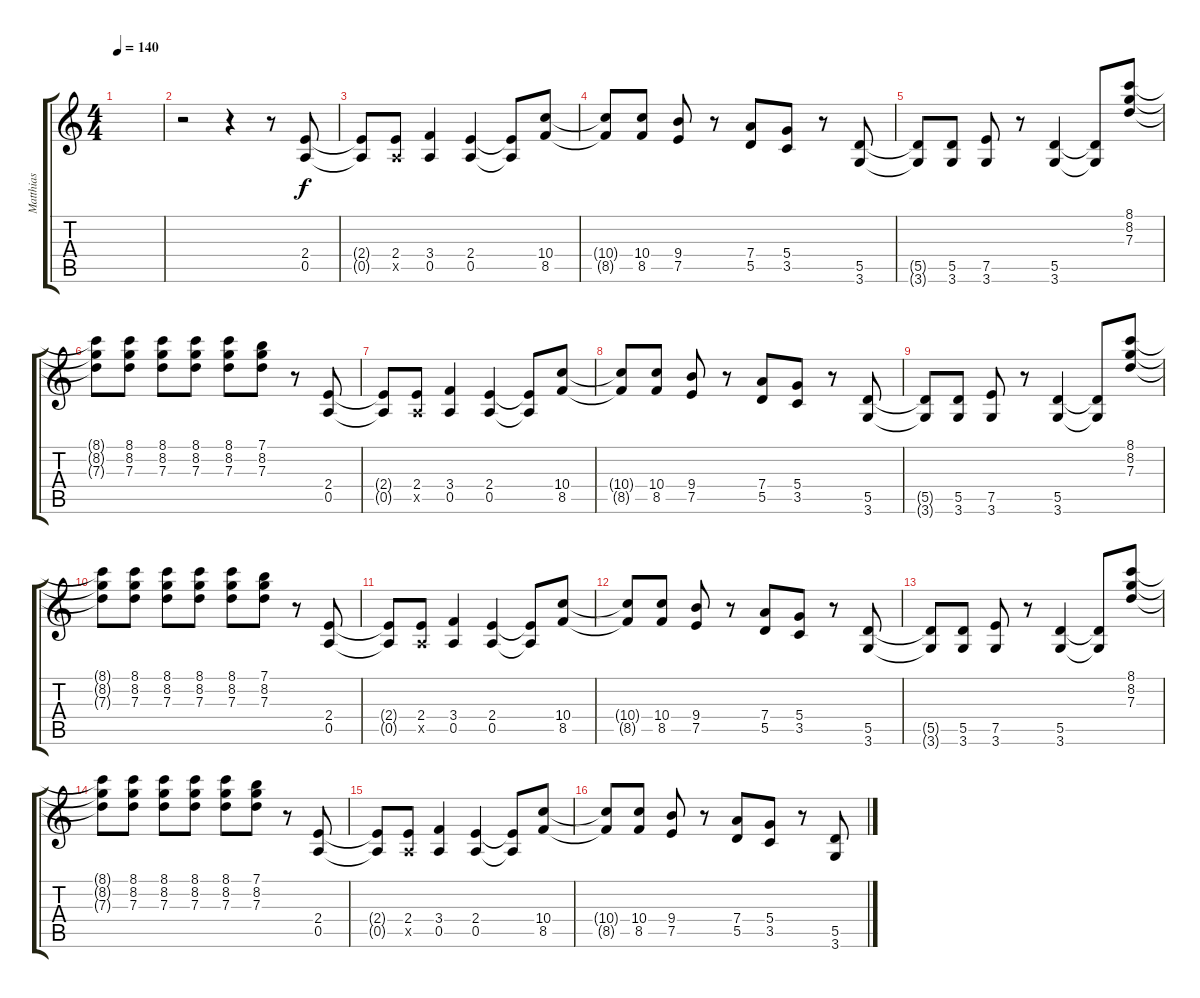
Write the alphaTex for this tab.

\track ("Matthias" "Matthias") {instrument distortionguitar}
\staff {score tabs}
\tuning (E4 B3 G3 D3 A2 E2) {hide}
\ts (4 4)
\tempo 140
\clef g2
\ks c
|
r.2 r.4 r.8 (2.4 0.5).8 |
(2.4{t} 0.5{t}).8 (2.4 0.5{x}).8 (3.4 0.5).4 (2.4 0.5).4 (2.4{t} 0.5{t}).8 (10.4 8.5).8 |
(10.4{t} 8.5{t}).8 (10.4 8.5).8 (9.4 7.5).8 r.8 (7.4 5.5).8 (5.4 3.5).8 r.8 (5.5 3.6).8 |
(5.5{t} 3.6{t}).8 (5.5 3.6).8 (7.5 3.6).8 r.8 (5.5 3.6).4 (5.5{t} 3.6{t}).8 (8.1 8.2 7.3).8 |
(8.1{t} 8.2{t} 7.3{t}).8 (8.1 8.2 7.3).8 (8.1 8.2 7.3).8 (8.1 8.2 7.3).8 (8.1 8.2 7.3).8 (7.1 8.2 7.3).8 r.8 (2.4 0.5).8 |
(2.4{t} 0.5{t}).8 (2.4 0.5{x}).8 (3.4 0.5).4 (2.4 0.5).4 (2.4{t} 0.5{t}).8 (10.4 8.5).8 |
(10.4{t} 8.5{t}).8 (10.4 8.5).8 (9.4 7.5).8 r.8 (7.4 5.5).8 (5.4 3.5).8 r.8 (5.5 3.6).8 |
(5.5{t} 3.6{t}).8 (5.5 3.6).8 (7.5 3.6).8 r.8 (5.5 3.6).4 (5.5{t} 3.6{t}).8 (8.1 8.2 7.3).8 |
(8.1{t} 8.2{t} 7.3{t}).8 (8.1 8.2 7.3).8 (8.1 8.2 7.3).8 (8.1 8.2 7.3).8 (8.1 8.2 7.3).8 (7.1 8.2 7.3).8 r.8 (2.4 0.5).8 |
(2.4{t} 0.5{t}).8 (2.4 0.5{x}).8 (3.4 0.5).4 (2.4 0.5).4 (2.4{t} 0.5{t}).8 (10.4 8.5).8 |
(10.4{t} 8.5{t}).8 (10.4 8.5).8 (9.4 7.5).8 r.8 (7.4 5.5).8 (5.4 3.5).8 r.8 (5.5 3.6).8 |
(5.5{t} 3.6{t}).8 (5.5 3.6).8 (7.5 3.6).8 r.8 (5.5 3.6).4 (5.5{t} 3.6{t}).8 (8.1 8.2 7.3).8 |
(8.1{t} 8.2{t} 7.3{t}).8 (8.1 8.2 7.3).8 (8.1 8.2 7.3).8 (8.1 8.2 7.3).8 (8.1 8.2 7.3).8 (7.1 8.2 7.3).8 r.8 (2.4 0.5).8 |
(2.4{t} 0.5{t}).8 (2.4 0.5{x}).8 (3.4 0.5).4 (2.4 0.5).4 (2.4{t} 0.5{t}).8 (10.4 8.5).8 |
(10.4{t} 8.5{t}).8 (10.4 8.5).8 (9.4 7.5).8 r.8 (7.4 5.5).8 (5.4 3.5).8 r.8 (5.5 3.6).8
